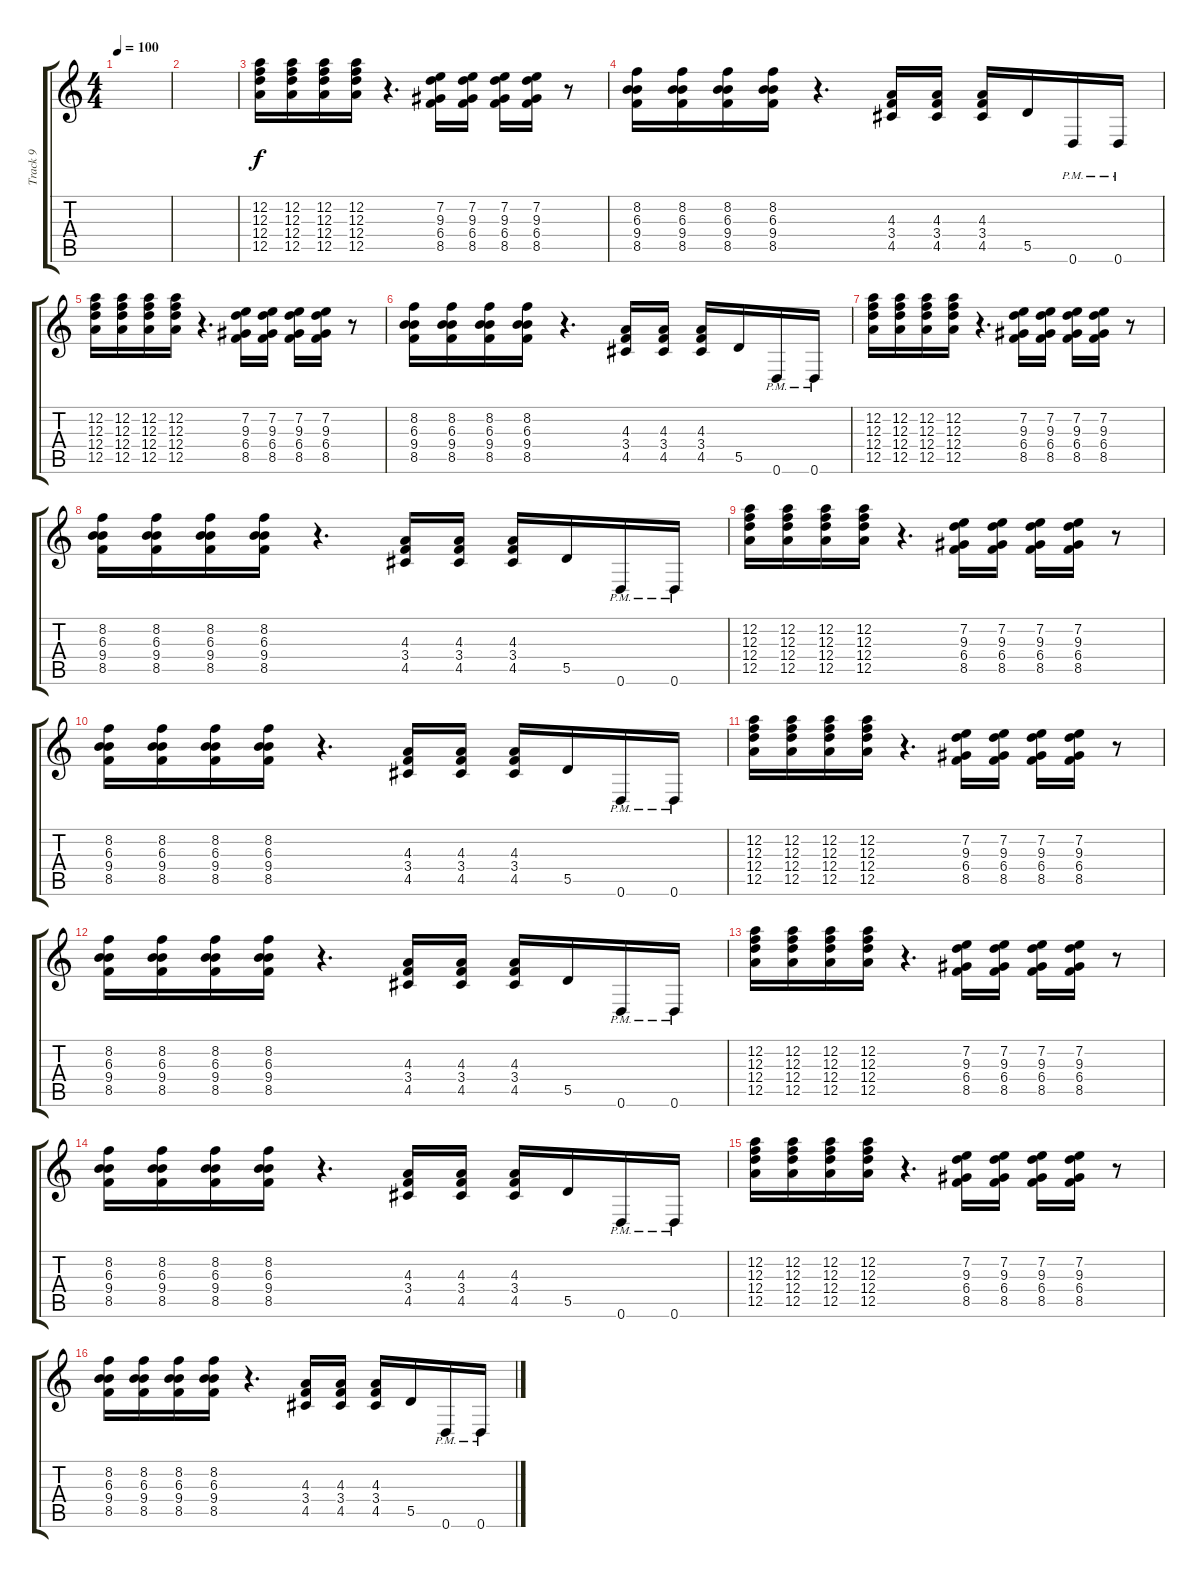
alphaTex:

\track ("Track 9" "Track 9") {instrument distortionguitar}
\staff {score tabs}
\tuning (E4 A3 F3 D3 A2 D2) {hide}
\ts (4 4)
\tempo 100
\clef g2
\ks c
|
|
(12.2 12.3 12.4 12.5).16 (12.2 12.3 12.4 12.5).16 (12.2 12.3 12.4 12.5).16 (12.2 12.3 12.4 12.5).16 r.4{d} (7.2 9.3 6.4 8.5).16 (7.2 9.3 6.4 8.5).16 (7.2 9.3 6.4 8.5).16 (7.2 9.3 6.4 8.5).16 r.8 |
(8.2 6.3 9.4 8.5).16 (8.2 6.3 9.4 8.5).16 (8.2 6.3 9.4 8.5).16 (8.2 6.3 9.4 8.5).16 r.4{d} (4.3 3.4 4.5).16 (4.3 3.4 4.5).16 (4.3 3.4 4.5).16 5.5.16 0.6{pm}.16 0.6{pm}.16 |
(12.2 12.3 12.4 12.5).16 (12.2 12.3 12.4 12.5).16 (12.2 12.3 12.4 12.5).16 (12.2 12.3 12.4 12.5).16 r.4{d} (7.2 9.3 6.4 8.5).16 (7.2 9.3 6.4 8.5).16 (7.2 9.3 6.4 8.5).16 (7.2 9.3 6.4 8.5).16 r.8 |
(8.2 6.3 9.4 8.5).16 (8.2 6.3 9.4 8.5).16 (8.2 6.3 9.4 8.5).16 (8.2 6.3 9.4 8.5).16 r.4{d} (4.3 3.4 4.5).16 (4.3 3.4 4.5).16 (4.3 3.4 4.5).16 5.5.16 0.6{pm}.16 0.6{pm}.16 |
(12.2 12.3 12.4 12.5).16 (12.2 12.3 12.4 12.5).16 (12.2 12.3 12.4 12.5).16 (12.2 12.3 12.4 12.5).16 r.4{d} (7.2 9.3 6.4 8.5).16 (7.2 9.3 6.4 8.5).16 (7.2 9.3 6.4 8.5).16 (7.2 9.3 6.4 8.5).16 r.8 |
(8.2 6.3 9.4 8.5).16 (8.2 6.3 9.4 8.5).16 (8.2 6.3 9.4 8.5).16 (8.2 6.3 9.4 8.5).16 r.4{d} (4.3 3.4 4.5).16 (4.3 3.4 4.5).16 (4.3 3.4 4.5).16 5.5.16 0.6{pm}.16 0.6{pm}.16 |
(12.2 12.3 12.4 12.5).16 (12.2 12.3 12.4 12.5).16 (12.2 12.3 12.4 12.5).16 (12.2 12.3 12.4 12.5).16 r.4{d} (7.2 9.3 6.4 8.5).16 (7.2 9.3 6.4 8.5).16 (7.2 9.3 6.4 8.5).16 (7.2 9.3 6.4 8.5).16 r.8 |
(8.2 6.3 9.4 8.5).16 (8.2 6.3 9.4 8.5).16 (8.2 6.3 9.4 8.5).16 (8.2 6.3 9.4 8.5).16 r.4{d} (4.3 3.4 4.5).16 (4.3 3.4 4.5).16 (4.3 3.4 4.5).16 5.5.16 0.6{pm}.16 0.6{pm}.16 |
(12.2 12.3 12.4 12.5).16 (12.2 12.3 12.4 12.5).16 (12.2 12.3 12.4 12.5).16 (12.2 12.3 12.4 12.5).16 r.4{d} (7.2 9.3 6.4 8.5).16 (7.2 9.3 6.4 8.5).16 (7.2 9.3 6.4 8.5).16 (7.2 9.3 6.4 8.5).16 r.8 |
(8.2 6.3 9.4 8.5).16 (8.2 6.3 9.4 8.5).16 (8.2 6.3 9.4 8.5).16 (8.2 6.3 9.4 8.5).16 r.4{d} (4.3 3.4 4.5).16 (4.3 3.4 4.5).16 (4.3 3.4 4.5).16 5.5.16 0.6{pm}.16 0.6{pm}.16 |
(12.2 12.3 12.4 12.5).16 (12.2 12.3 12.4 12.5).16 (12.2 12.3 12.4 12.5).16 (12.2 12.3 12.4 12.5).16 r.4{d} (7.2 9.3 6.4 8.5).16 (7.2 9.3 6.4 8.5).16 (7.2 9.3 6.4 8.5).16 (7.2 9.3 6.4 8.5).16 r.8 |
(8.2 6.3 9.4 8.5).16 (8.2 6.3 9.4 8.5).16 (8.2 6.3 9.4 8.5).16 (8.2 6.3 9.4 8.5).16 r.4{d} (4.3 3.4 4.5).16 (4.3 3.4 4.5).16 (4.3 3.4 4.5).16 5.5.16 0.6{pm}.16 0.6{pm}.16 |
(12.2 12.3 12.4 12.5).16 (12.2 12.3 12.4 12.5).16 (12.2 12.3 12.4 12.5).16 (12.2 12.3 12.4 12.5).16 r.4{d} (7.2 9.3 6.4 8.5).16 (7.2 9.3 6.4 8.5).16 (7.2 9.3 6.4 8.5).16 (7.2 9.3 6.4 8.5).16 r.8 |
(8.2 6.3 9.4 8.5).16 (8.2 6.3 9.4 8.5).16 (8.2 6.3 9.4 8.5).16 (8.2 6.3 9.4 8.5).16 r.4{d} (4.3 3.4 4.5).16 (4.3 3.4 4.5).16 (4.3 3.4 4.5).16 5.5.16 0.6{pm}.16 0.6{pm}.16
